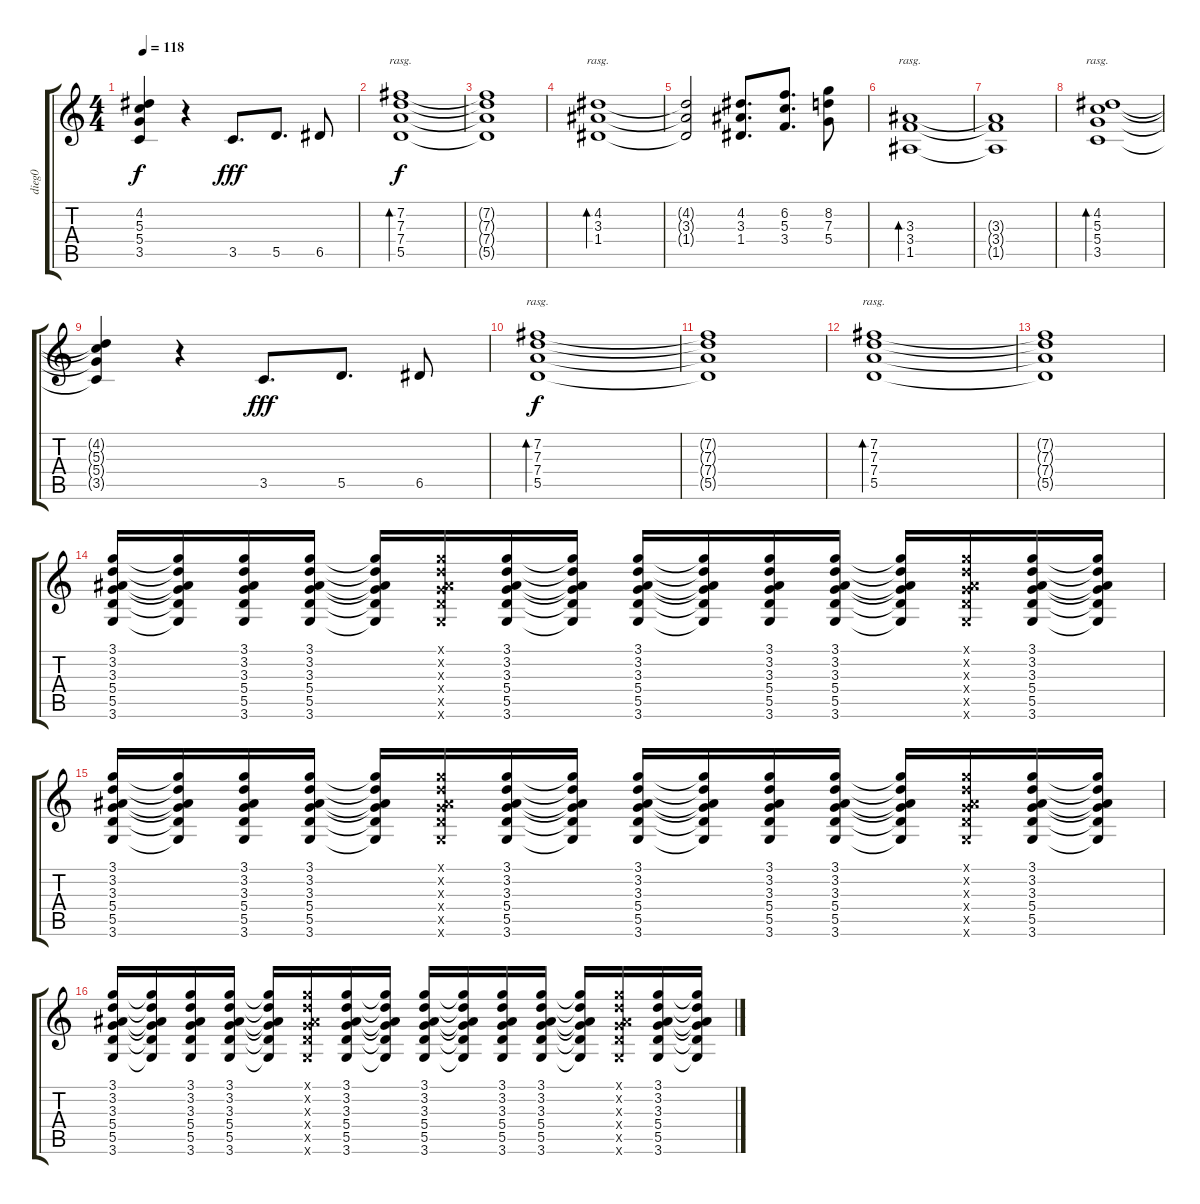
\track ("dieg0" "dieg0") {instrument electricguitarclean}
\staff {score tabs}
\tuning (E4 B3 G3 D3 A2 E2) {hide}
\ts (4 4)
\tempo 118
\clef g2
\ks c
(4.2{t} 5.3{t} 5.4{t} 3.5{t}).4{dy f} r.4 3.5.8{d dy fff} 5.5.8{d} 6.5.8 |
(7.2 7.3 7.4 5.5).1{bd 240 rasg ii dy f} |
(7.2{t} 7.3{t} 7.4{t} 5.5{t}).1 |
(4.2 3.3 1.4).1{bd 240 rasg ii} |
(4.2{t} 3.3{t} 1.4{t}).2 (4.2 3.3 1.4).8{d} (6.2 5.3 3.4).8{d} (8.2 7.3 5.4).8 |
(3.3 3.4 1.5).1{bd 240 rasg ii} |
(3.3{t} 3.4{t} 1.5{t}).1 |
(4.2 5.3 5.4 3.5).1{bd 240 rasg ii} |
(4.2{t} 5.3{t} 5.4{t} 3.5{t}).4 r.4 3.5.8{d dy fff} 5.5.8{d} 6.5.8 |
(7.2 7.3 7.4 5.5).1{bd 240 rasg ii dy f} |
(7.2{t} 7.3{t} 7.4{t} 5.5{t}).1 |
(7.2 7.3 7.4 5.5).1{bd 240 rasg ii} |
(7.2{t} 7.3{t} 7.4{t} 5.5{t}).1 |
(3.1 3.2 3.3 5.4 5.5 3.6).16 (3.1{t} 3.2{t} 3.3{t} 5.4{t} 5.5{t} 3.6{t}).16 (3.1 3.2 3.3 5.4 5.5 3.6).16 (3.1 3.2 3.3 5.4 5.5 3.6).16 (3.1{t} 3.2{t} 3.3{t} 5.4{t} 5.5{t} 3.6{t}).16 (3.1{x} 3.2{x} 3.3{x} 5.4{x} 5.5{x} 3.6{x}).16 (3.1 3.2 3.3 5.4 5.5 3.6).16 (3.1{t} 3.2{t} 3.3{t} 5.4{t} 5.5{t} 3.6{t}).16 (3.1 3.2 3.3 5.4 5.5 3.6).16 (3.1{t} 3.2{t} 3.3{t} 5.4{t} 5.5{t} 3.6{t}).16 (3.1 3.2 3.3 5.4 5.5 3.6).16 (3.1 3.2 3.3 5.4 5.5 3.6).16 (3.1{t} 3.2{t} 3.3{t} 5.4{t} 5.5{t} 3.6{t}).16 (3.1{x} 3.2{x} 3.3{x} 5.4{x} 5.5{x} 3.6{x}).16 (3.1 3.2 3.3 5.4 5.5 3.6).16 (3.1{t} 3.2{t} 3.3{t} 5.4{t} 5.5{t} 3.6{t}).16 |
(3.1 3.2 3.3 5.4 5.5 3.6).16 (3.1{t} 3.2{t} 3.3{t} 5.4{t} 5.5{t} 3.6{t}).16 (3.1 3.2 3.3 5.4 5.5 3.6).16 (3.1 3.2 3.3 5.4 5.5 3.6).16 (3.1{t} 3.2{t} 3.3{t} 5.4{t} 5.5{t} 3.6{t}).16 (3.1{x} 3.2{x} 3.3{x} 5.4{x} 5.5{x} 3.6{x}).16 (3.1 3.2 3.3 5.4 5.5 3.6).16 (3.1{t} 3.2{t} 3.3{t} 5.4{t} 5.5{t} 3.6{t}).16 (3.1 3.2 3.3 5.4 5.5 3.6).16 (3.1{t} 3.2{t} 3.3{t} 5.4{t} 5.5{t} 3.6{t}).16 (3.1 3.2 3.3 5.4 5.5 3.6).16 (3.1 3.2 3.3 5.4 5.5 3.6).16 (3.1{t} 3.2{t} 3.3{t} 5.4{t} 5.5{t} 3.6{t}).16 (3.1{x} 3.2{x} 3.3{x} 5.4{x} 5.5{x} 3.6{x}).16 (3.1 3.2 3.3 5.4 5.5 3.6).16 (3.1{t} 3.2{t} 3.3{t} 5.4{t} 5.5{t} 3.6{t}).16 |
(3.1 3.2 3.3 5.4 5.5 3.6).16 (3.1{t} 3.2{t} 3.3{t} 5.4{t} 5.5{t} 3.6{t}).16 (3.1 3.2 3.3 5.4 5.5 3.6).16 (3.1 3.2 3.3 5.4 5.5 3.6).16 (3.1{t} 3.2{t} 3.3{t} 5.4{t} 5.5{t} 3.6{t}).16 (3.1{x} 3.2{x} 3.3{x} 5.4{x} 5.5{x} 3.6{x}).16 (3.1 3.2 3.3 5.4 5.5 3.6).16 (3.1{t} 3.2{t} 3.3{t} 5.4{t} 5.5{t} 3.6{t}).16 (3.1 3.2 3.3 5.4 5.5 3.6).16 (3.1{t} 3.2{t} 3.3{t} 5.4{t} 5.5{t} 3.6{t}).16 (3.1 3.2 3.3 5.4 5.5 3.6).16 (3.1 3.2 3.3 5.4 5.5 3.6).16 (3.1{t} 3.2{t} 3.3{t} 5.4{t} 5.5{t} 3.6{t}).16 (3.1{x} 3.2{x} 3.3{x} 5.4{x} 5.5{x} 3.6{x}).16 (3.1 3.2 3.3 5.4 5.5 3.6).16 (3.1{t} 3.2{t} 3.3{t} 5.4{t} 5.5{t} 3.6{t}).16
